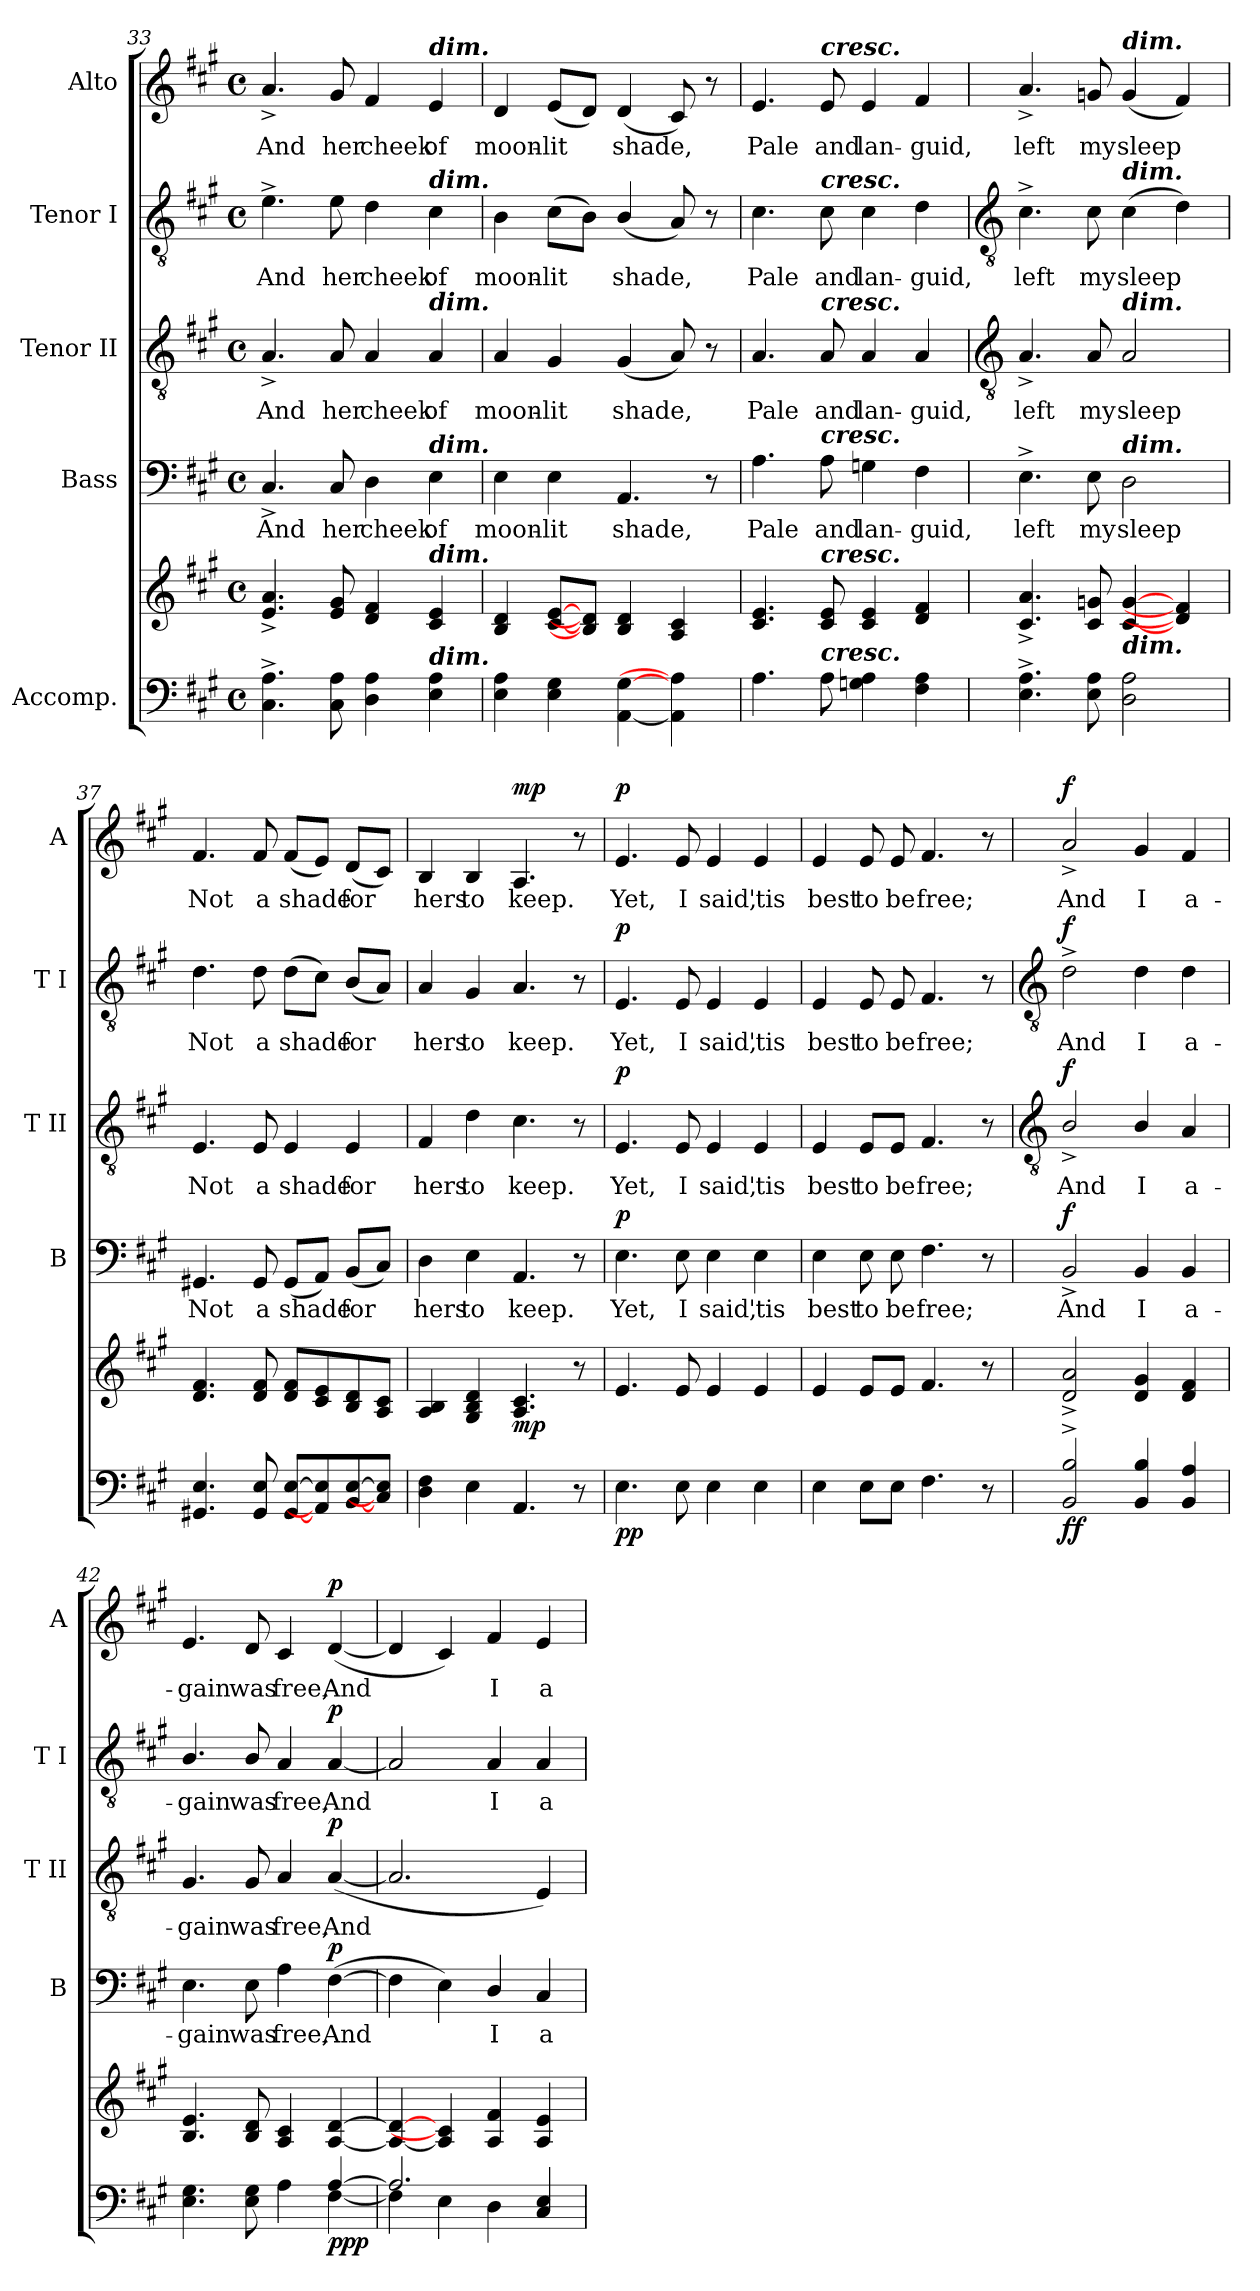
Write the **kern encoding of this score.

**kern	**kern	**dynam	**kern	**text	**dynam	**kern	**text	**dynam	**kern	**text	**dynam	**kern	**text	**dynam
*part5	*part5	*part5	*part4	*part4	*part4	*part3	*part3	*part3	*part2	*part2	*part2	*part1	*part1	*part1
*staff6	*staff5	*staff5/6	*staff4	*staff4	*staff4	*staff3	*staff3	*staff3	*staff2	*staff2	*staff2	*staff1	*staff1	*staff1
*I"Accomp.	*	*	*I"Bass	*	*	*I"Tenor II	*	*	*I"Tenor I	*	*	*I"Alto	*	*
*	*	*	*I'B	*	*	*I'T II	*	*	*I'T I	*	*	*I'A	*	*
*clefF4	*clefG2	*	*clefF4	*	*	*clefGv2	*	*	*clefGv2	*	*	*clefG2	*	*
*k[f#c#g#]	*k[f#c#g#]	*	*k[f#c#g#]	*	*	*k[f#c#g#]	*	*	*k[f#c#g#]	*	*	*k[f#c#g#]	*	*
*A:	*A:	*	*A:	*	*	*A:	*	*	*A:	*	*	*A:	*	*
*M4/4	*M4/4	*	*M4/4	*	*	*M4/4	*	*	*M4/4	*	*	*M4/4	*	*
*met(c)	*met(c)	*	*met(c)	*	*	*met(c)	*	*	*met(c)	*	*	*met(c)	*	*
=33	=33	=33	=33	=33	=33	=33	=33	=33	=33	=33	=33	=33	=33	=33
!	!	!	!	!LO:LY:b	!	!	!LO:LY:b	!	!	!LO:LY:b	!	!	!LO:LY:b	!
4.C#^ 4.A^	4.e^ 4.a^	.	4.C#^	And	.	4.A^	And	.	4.e^	And	.	4.a^	And	.
!	!	!	!	!LO:LY:b	!	!	!LO:LY:b	!	!	!LO:LY:b	!	!	!LO:LY:b	!
8C# 8A	8e 8g#	.	8C#	her	.	8A	her	.	8e	her	.	8g#	her	.
!	!	!	!	!LO:LY:b	!	!	!LO:LY:b	!	!	!LO:LY:b	!	!	!LO:LY:b	!
4D 4A	4d 4f#	.	4D	cheek	.	4A	cheek	.	4d\	cheek	.	4f#	cheek	.
!	!	!	!	!	!	!	!	!	!	!	!	!LO:TX:a:Bi:t=dim.	!	!
!	!	!	!	!	!	!	!	!	!LO:TX:a:Bi:t=dim.	!	!	!	!	!
!	!	!	!	!	!	!LO:TX:a:Bi:t=dim.	!	!	!	!	!	!	!	!
!	!	!	!LO:TX:a:Bi:t=dim.	!	!	!	!	!	!	!	!	!	!	!
!	!LO:TX:a:Bi:t=dim.	!	!	!	!	!	!	!	!	!	!	!	!	!
!LO:TX:a:Bi:t=dim.	!	!	!	!	!	!	!	!	!	!	!	!	!	!
!	!	!	!	!LO:LY:b	!	!	!LO:LY:b	!	!	!LO:LY:b	!	!	!LO:LY:b	!
4E 4A	4c# 4e	.	4E	of	.	4A	of	.	4c#	of	.	4e	of	.
=34	=34	=34	=34	=34	=34	=34	=34	=34	=34	=34	=34	=34	=34	=34
!	!	!	!	!LO:LY:b	!	!	!LO:LY:b	!	!	!LO:LY:b	!	!	!LO:LY:b	!
4E 4A	4B 4d	.	4E	moon-	.	4A	moon-	.	4B\	moon-	.	4d	moon-	.
!	!	!	!	!LO:LY:b	!	!	!LO:LY:b	!	!	!LO:LY:b	!	!	!LO:LY:b	!
4E 4G#	[8c# [8eL	.	4E	-lit	.	4G#	-lit	.	(>8c#L	-lit	.	(<8eL	-lit	.
.	8B] 8d]J	.	.	.	.	.	.	.	8BJ)	.	.	8dJ)	.	.
!	!	!	!	!LO:LY:b	!	!	!LO:LY:b	!	!	!LO:LY:b	!	!	!LO:LY:b	!
[4AA [4G#	4B/ 4d/	.	4.AA	shade,	.	(<4G#	shade,	.	(<4B/	shade,	.	(<4d/	shade,	.
4AA] 4A]	4A 4c#	.	.	.	.	8A)	.	.	8A)	.	.	8c#)	.	.
.	.	.	8r	.	.	8r	.	.	8r	.	.	8r	.	.
=35	=35	=35	=35	=35	=35	=35	=35	=35	=35	=35	=35	=35	=35	=35
!	!	!	!	!LO:LY:b	!	!	!LO:LY:b	!	!	!LO:LY:b	!	!	!LO:LY:b	!
4.A	4.c# 4.e	.	4.A	Pale	.	4.A	Pale	.	4.c#	Pale	.	4.e	Pale	.
!	!	!	!	!	!	!	!	!	!	!	!	!LO:TX:a:Bi:t=cresc.	!	!
!	!	!	!	!	!	!	!	!	!LO:TX:a:Bi:t=cresc.	!	!	!	!	!
!	!	!	!	!	!	!LO:TX:a:Bi:t=cresc.	!	!	!	!	!	!	!	!
!	!	!	!LO:TX:a:Bi:t=cresc.	!	!	!	!	!	!	!	!	!	!	!
!	!LO:TX:a:Bi:t=cresc.	!	!	!	!	!	!	!	!	!	!	!	!	!
!LO:TX:a:Bi:t=cresc.	!	!	!	!	!	!	!	!	!	!	!	!	!	!
!	!	!	!	!LO:LY:b	!	!	!LO:LY:b	!	!	!LO:LY:b	!	!	!LO:LY:b	!
8A	8c# 8e	.	8A	and	.	8A	and	.	8c#	and	.	8e	and	.
!	!	!	!	!LO:LY:b	!	!	!LO:LY:b	!	!	!LO:LY:b	!	!	!LO:LY:b	!
4Gn 4A	4c# 4e	.	4Gn	lan-	.	4A	lan-	.	4c#	lan-	.	4e	lan-	.
!	!	!	!	!LO:LY:b	!	!	!LO:LY:b	!	!	!LO:LY:b	!	!	!LO:LY:b	!
4F#\ 4A\	4d 4f#	.	4F#\	-guid,	.	4A	-guid,	.	4d\	-guid,	.	4f#	-guid,	.
!!LO:LB:g=z
=36	=36	=36	=36	=36	=36	=36	=36	=36	=36	=36	=36	=36	=36	=36
*	*	*	*	*	*	*clefGv2	*	*	*clefGv2	*	*	*	*	*
!	!	!	!	!LO:LY:b	!	!	!LO:LY:b	!	!	!LO:LY:b	!	!	!LO:LY:b	!
4.E^ 4.A^	4.c#^ 4.a^	.	4.E^	left	.	4.A^	left	.	4.c#^	left	.	4.a^	left	.
!	!	!	!	!LO:LY:b	!	!	!LO:LY:b	!	!	!LO:LY:b	!	!	!LO:LY:b	!
8E 8A	8c# 8gn	.	8E	my	.	8A	my	.	8c#	my	.	8gn	my	.
!	!	!	!	!	!	!	!	!	!	!	!	!LO:TX:a:Bi:t=dim.	!	!
!	!	!	!	!	!	!	!	!	!LO:TX:a:Bi:t=dim.	!	!	!	!	!
!	!	!	!	!	!	!LO:TX:a:Bi:t=dim.	!	!	!	!	!	!	!	!
!	!	!	!LO:TX:a:Bi:t=dim.	!	!	!	!	!	!	!	!	!	!	!
!	!LO:TX:b:Bi:t=dim.	!	!	!	!	!	!	!	!	!	!	!	!	!
!	!	!	!	!LO:LY:b	!	!	!LO:LY:b	!	!	!LO:LY:b	!	!	!LO:LY:b	!
2D 2A	[4c# [4g	.	2D	sleep	.	2A	sleep	.	(>4c#	sleep	.	(<4g	sleep	.
.	4d] 4f#]	.	.	.	.	.	.	.	4d\)	.	.	4f#)	.	.
=37	=37	=37	=37	=37	=37	=37	=37	=37	=37	=37	=37	=37	=37	=37
!	!	!	!	!LO:LY:b	!	!	!LO:LY:b	!	!	!LO:LY:b	!	!	!LO:LY:b	!
4.GG#X 4.E	4.d 4.f#	.	4.GG#X	Not	.	4.E	Not	.	4.d\	Not	.	4.f#	Not	.
!	!	!	!	!LO:LY:b	!	!	!LO:LY:b	!	!	!LO:LY:b	!	!	!LO:LY:b	!
8GG# 8E	8d 8f#	.	8GG#	a	.	8E	a	.	8d\	a	.	8f#	a	.
!	!	!	!	!LO:LY:b	!	!	!LO:LY:b	!	!	!LO:LY:b	!	!	!LO:LY:b	!
[8GG# [8EL	8d 8f#L	.	(<8GG#L	shade	.	4E	shade	.	(>8dL	shade	.	(<8f#L	shade	.
8AA] 8E]	8c# 8e	.	8AAJ)	.	.	.	.	.	8c#J)	.	.	8eJ)	.	.
!	!	!	!	!LO:LY:b	!	!	!LO:LY:b	!	!	!LO:LY:b	!	!	!LO:LY:b	!
[8BB [8E	8B 8d	.	(<8BBL	for	.	4E	for	.	(<8BL	for	.	(<8dL	for	.
8C#] 8E]J	8A 8c#J	.	8C#J)	.	.	.	.	.	8AJ)	.	.	8c#J)	.	.
=38	=38	=38	=38	=38	=38	=38	=38	=38	=38	=38	=38	=38	=38	=38
!	!	!	!	!LO:LY:b	!	!	!LO:LY:b	!	!	!LO:LY:b	!	!	!LO:LY:b	!
4D 4F#	4A 4B	.	4D	hers	.	4F#	hers	.	4A	hers	.	4B/	hers	.
!	!	!	!	!LO:LY:b	!	!	!LO:LY:b	!	!	!LO:LY:b	!	!	!LO:LY:b	!
4E	4G# 4B 4d	.	4E	to	.	4d	to	.	4G#	to	.	4B/	to	.
!	!	!LO:DY:b	!	!LO:LY:b	!	!	!LO:LY:b	!	!	!LO:LY:b	!	!	!LO:LY:b	!LO:DY:b
4.AA	4.A 4.c#	mp	4.AA	keep.	.	4.c#	keep.	.	4.A	keep.	.	4.A	keep.	mp
8r	8r	.	8r	.	.	8r	.	.	8r	.	.	8r	.	.
=39	=39	=39	=39	=39	=39	=39	=39	=39	=39	=39	=39	=39	=39	=39
!	!	!LO:DY:b=2	!	!LO:LY:b	!	!	!LO:LY:b	!	!	!LO:LY:b	!	!	!LO:LY:b	!
!	!	!LO:DY:n=1:b	!	!	!LO:DY:b	!	!	!LO:DY:b	!	!	!LO:DY:b	!	!	!LO:DY:b
4.E\	4.e	p p	4.E	Yet,	p	4.E	Yet,	p	4.E	Yet,	p	4.e	Yet,	p
!	!	!	!	!LO:LY:b	!	!	!LO:LY:b	!	!	!LO:LY:b	!	!	!LO:LY:b	!
8E	8e	.	8E	I	.	8E	I	.	8E	I	.	8e	I	.
!	!	!	!	!LO:LY:b	!	!	!LO:LY:b	!	!	!LO:LY:b	!	!	!LO:LY:b	!
4E	4e	.	4E	said,	.	4E	said,	.	4E	said,	.	4e	said,	.
!	!	!	!	!LO:LY:b	!	!	!LO:LY:b	!	!	!LO:LY:b	!	!	!LO:LY:b	!
4E	4e	.	4E	'tis	.	4E	'tis	.	4E	'tis	.	4e	'tis	.
=40	=40	=40	=40	=40	=40	=40	=40	=40	=40	=40	=40	=40	=40	=40
!	!	!	!	!LO:LY:b	!	!	!LO:LY:b	!	!	!LO:LY:b	!	!	!LO:LY:b	!
4E	4e	.	4E	best	.	4E	best	.	4E	best	.	4e	best	.
!	!	!	!	!LO:LY:b	!	!	!LO:LY:b	!	!	!LO:LY:b	!	!	!LO:LY:b	!
8EL	8eL	.	8E	to	.	8E/L	to	.	8E	to	.	8e	to	.
!	!	!	!	!LO:LY:b	!	!	!LO:LY:b	!	!	!LO:LY:b	!	!	!LO:LY:b	!
8EJ	8eJ	.	8E	be	.	8E/J	be	.	8E	be	.	8e	be	.
!	!	!	!	!LO:LY:b	!	!	!LO:LY:b	!	!	!LO:LY:b	!	!	!LO:LY:b	!
4.F#	4.f#	.	4.F#	free;	.	4.F#	free;	.	4.F#	free;	.	4.f#	free;	.
8r	8r	.	8r	.	.	8r	.	.	8r	.	.	8r	.	.
!!LO:LB:g=z
=41	=41	=41	=41	=41	=41	=41	=41	=41	=41	=41	=41	=41	=41	=41
*	*	*	*	*	*	*clefGv2	*	*	*clefGv2	*	*	*	*	*
*^	*	*	*	*	*	*	*	*	*	*	*	*	*	*
!	!	!	!LO:DY:b=2	!	!LO:LY:b	!	!	!LO:LY:b	!	!	!LO:LY:b	!	!	!LO:LY:b	!
!	!	!	!LO:DY:n=1:b	!	!	!LO:DY:b	!	!	!LO:DY:b	!	!	!LO:DY:b	!	!	!LO:DY:b
2BB^ 2B^	1ryy	2d^ 2a^	f f	2BB^	And	f	2B^/	And	f	2d^	And	f	2a^	And	f
!	!	!	!	!	!LO:LY:b	!	!	!LO:LY:b	!	!	!LO:LY:b	!	!	!LO:LY:b	!
4BB 4B	.	4d 4g#	.	4BB	I	.	4B/	I	.	4d	I	.	4g#	I	.
!	!	!	!	!	!LO:LY:b	!	!	!LO:LY:b	!	!	!LO:LY:b	!	!	!LO:LY:b	!
4BB 4A	.	4d 4f#	.	4BB	a-	.	4A/	a-	.	4d	a-	.	4f#	a-	.
=42	=42	=42	=42	=42	=42	=42	=42	=42	=42	=42	=42	=42	=42	=42	=42
!	!	!	!	!	!LO:LY:b	!	!	!LO:LY:b	!	!	!LO:LY:b	!	!	!LO:LY:b	!
2.ryy	4.E\ 4.G#\	4.B 4.e	.	4.E	-gain	.	4.G#	-gain	.	4.B/	-gain	.	4.e	-gain	.
!	!	!	!	!	!LO:LY:b	!	!	!LO:LY:b	!	!	!LO:LY:b	!	!	!LO:LY:b	!
.	8E\ 8G#\	8B/ 8d/	.	8E	was	.	8G#	was	.	8B/	was	.	8d/	was	.
!	!	!	!	!	!LO:LY:b	!	!	!LO:LY:b	!	!	!LO:LY:b	!	!	!LO:LY:b	!
.	4A\	4A 4c#	.	4A	free,	.	4A	free,	.	4A	free,	.	4c#	free,	.
!	!	!	!LO:DY:b=2	!	!LO:LY:b	!	!	!LO:LY:b	!	!	!LO:LY:b	!	!	!LO:LY:b	!
!	!	!	!LO:DY:n=1:b=2	!	!	!	!	!	!	!	!	!	!	!	!
!	!	!	!LO:DY:n=2:b	!	!	!LO:DY:b	!	!	!LO:DY:b	!	!	!LO:DY:b	!	!	!LO:DY:b
[4A/	[4F#\	[4A/ [4d/	p p p	(>[4F#\	And	p	(<[4A	And	p	[4A	And	p	(<[4d/	And	p
=43	=43	=43	=43	=43	=43	=43	=43	=43	=43	=43	=43	=43	=43	=43	=43
2.A/]	4F#\]	4A/_ 4d/_	.	4F#\]	.	.	2.A]	.	.	2A]	.	.	4d/]	.	.
.	4E\	4A/] 4c#/]	.	4E)	.	.	.	.	.	.	.	.	4c#)	.	.
!	!	!	!	!	!LO:LY:b	!	!	!	!	!	!LO:LY:b	!	!	!LO:LY:b	!
.	4D\	4A 4f#	.	4D/	I	.	.	.	.	4A	I	.	4f#	I	.
!	!	!	!	!	!LO:LY:b	!	!	!	!	!	!LO:LY:b	!	!	!LO:LY:b	!
4ryy	4C#/ 4E/	4A 4e	.	4C#	a-	.	4E)	.	.	4A	a-	.	4e	a-	.
*v	*v	*	*	*	*	*	*	*	*	*	*	*	*	*	*
=	=	=	=	=	=	=	=	=	=	=	=	=	=	=
*-	*-	*-	*-	*-	*-	*-	*-	*-	*-	*-	*-	*-	*-	*-
